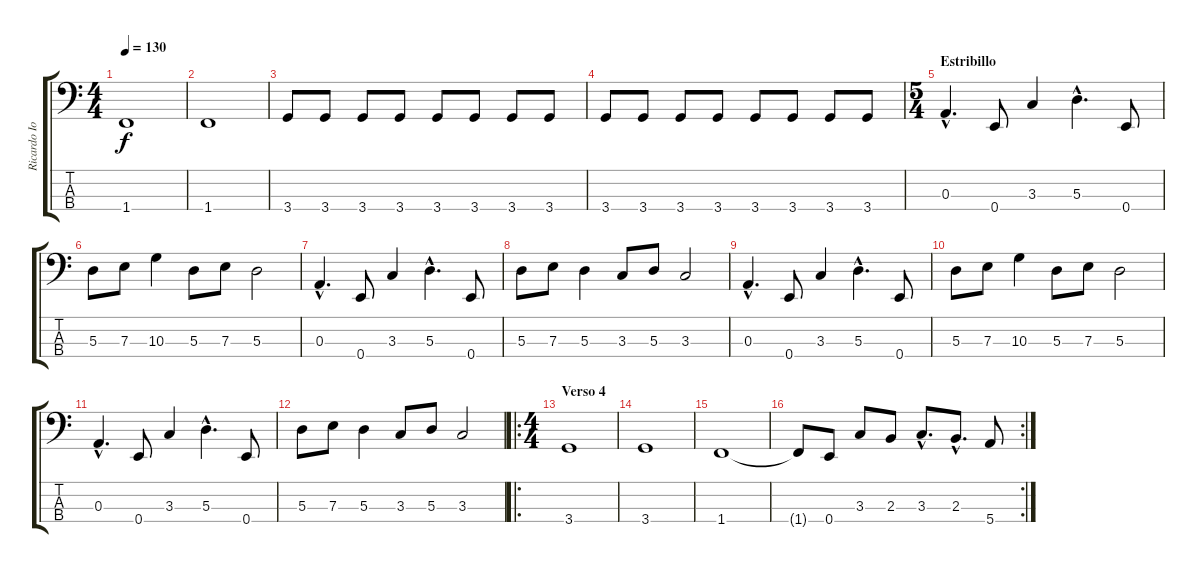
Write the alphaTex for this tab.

\track ("Ricardo Iorio (bajo)" "Ricardo Io") {instrument electricbassfinger}
\staff {score tabs}
\tuning (G2 D2 A1 E1) {hide}
\ts (4 4)
\tempo 130
\clef f4
\ks c
1.4.1{dy f} |
1.4.1 |
3.4.8 3.4.8 3.4.8 3.4.8 3.4.8 3.4.8 3.4.8 3.4.8 |
3.4.8 3.4.8 3.4.8 3.4.8 3.4.8 3.4.8 3.4.8 3.4.8 |
\ts (5 4)
\section ("" "Estribillo")
0.3{hac}.4{d} 0.4.8 3.3.4 5.3{hac}.4{d} 0.4.8 |
5.3.8 7.3.8 10.3.4 5.3.8 7.3.8 5.3.2 |
0.3{hac}.4{d} 0.4.8 3.3.4 5.3{hac}.4{d} 0.4.8 |
5.3.8 7.3.8 5.3.4 3.3.8 5.3.8 3.3.2 |
0.3{hac}.4{d} 0.4.8 3.3.4 5.3{hac}.4{d} 0.4.8 |
5.3.8 7.3.8 10.3.4 5.3.8 7.3.8 5.3.2 |
0.3{hac}.4{d} 0.4.8 3.3.4 5.3{hac}.4{d} 0.4.8 |
5.3.8 7.3.8 5.3.4 3.3.8 5.3.8 3.3.2 |
\ro
\ts (4 4)
\section ("" "Verso 4")
3.4.1 |
3.4.1 |
1.4.1 |
\rc 2
1.4{t}.8 0.4.8 3.3.8 2.3.8 3.3{hac}.8{d} 2.3{hac}.8{d} 5.4.8
